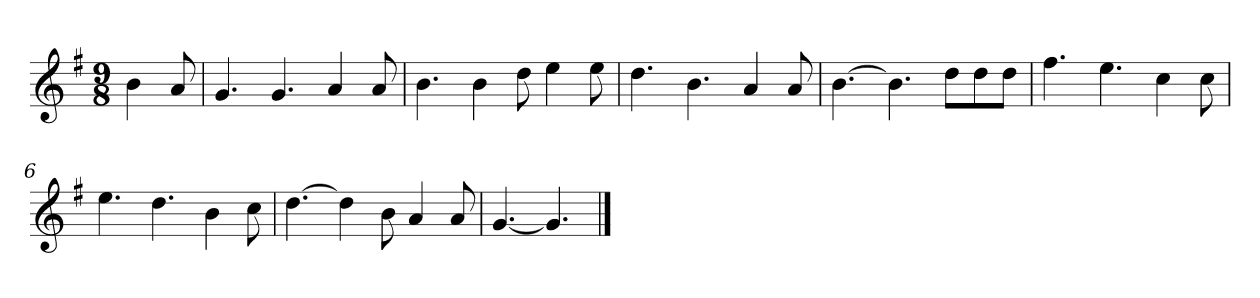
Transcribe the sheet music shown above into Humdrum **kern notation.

**kern
*part1
*staff1
*k[f#]
*M9/8
*MM120
=
4b
8a
=1
4.g
4.g
4a
8a
=2
4.b
4b
8dd
4ee
8ee
=3
4.dd
4.b
4a
8a
=4
[4.b
4.b]
8ddL
8dd
8ddJ
=5
4.ff#
4.ee
4cc
8cc
=6
4.ee
4.dd
4b
8cc
=7
[4.dd
4dd]
8b
4a
8a
=8
[4.g
4.g]
==
*-
